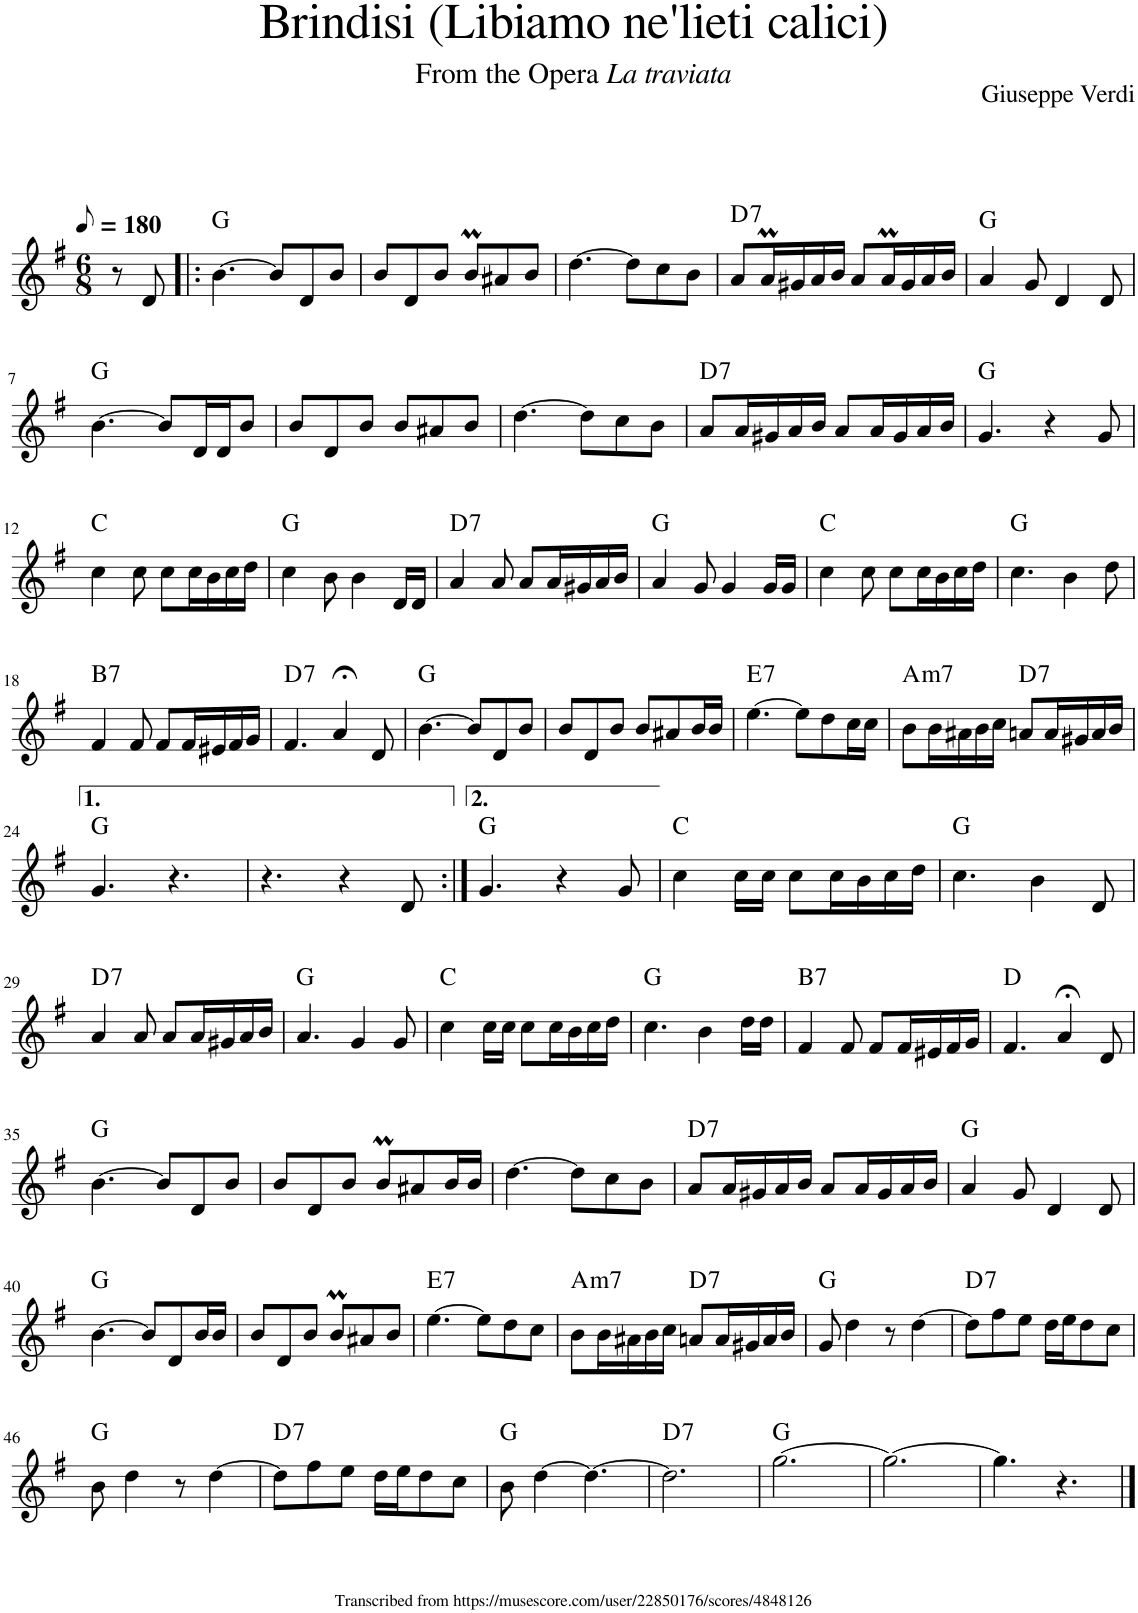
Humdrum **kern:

**kern	**harte
*part1	*part1
*staff1	*
*I"手风琴	*
*clefG2	*
*k[f#]	*
*M6/8	*
*MM90	*
=1	=1
8r	.
8d/	.
=2!|:	=2!|:
[4.b\	G:maj
8b/L]	.
8d/	.
8b/J	.
=3	=3
8b/L	.
8d/	.
8b/J	.
8bm/L	.
8a#X/	.
8b/J	.
=4	=4
[4.dd\	.
8dd\L]	.
8cc\	.
8b\J	.
=5	=5
!	!LO:H:kt=7
8a/L	D:7
16aM/L	.
16g#X/	.
16a/	.
16b/JJ	.
8a/L	.
16aM/L	.
16g#/	.
16a/	.
16b/JJ	.
=6	=6
4a/	G:maj
8g/	.
4d/	.
8d/	.
!!LO:LB:g=z
=7	=7
[4.b\	G:maj
8b/L]	.
16d/L	.
16d/J	.
8b/J	.
=8	=8
8b/L	.
8d/	.
8b/J	.
8b/L	.
8a#X/	.
8b/J	.
=9	=9
[4.dd\	.
8dd\L]	.
8cc\	.
8b\J	.
=10	=10
!	!LO:H:kt=7
8a/L	D:7
16a/L	.
16g#X/	.
16a/	.
16b/JJ	.
8a/L	.
16a/L	.
16g#/	.
16a/	.
16b/JJ	.
=11	=11
4.g/	G:maj
4r	.
8g/	.
!!LO:LB:g=z
=12	=12
4cc\	C:maj
8cc\	.
8cc\L	.
16cc\L	.
16b\	.
16cc\	.
16dd\JJ	.
=13	=13
4cc\	G:maj
8b\	.
4b\	.
16d/LL	.
16d/JJ	.
=14	=14
!	!LO:H:kt=7
4a/	D:7
8a/	.
8a/L	.
16a/L	.
16g#X/	.
16a/	.
16b/JJ	.
=15	=15
4a/	G:maj
8g/	.
4g/	.
16g/LL	.
16g/JJ	.
=16	=16
4cc\	C:maj
8cc\	.
8cc\L	.
16cc\L	.
16b\	.
16cc\	.
16dd\JJ	.
=17	=17
4.cc\	G:maj
4b\	.
8dd\	.
!!LO:LB:g=z
=18	=18
!	!LO:H:kt=7
4f#/	B:7
8f#/	.
8f#/L	.
16f#/L	.
16e#X/	.
16f#/	.
16g/JJ	.
=19	=19
!	!LO:H:kt=7
4.f#/	D:7
4a/	.
8d/	.
=20	=20
[4.b\	G:maj
8b/L]	.
8d/	.
8b/J	.
=21	=21
8b/L	.
8d/	.
8b/J	.
8b/L	.
8a#X/	.
16b/L	.
16b/JJ	.
=22	=22
!	!LO:H:kt=7
[4.ee\	E:7
8ee\L]	.
8dd\	.
16cc\L	.
16cc\JJ	.
=23	=23
!	!LO:H:kt=m7
8b\L	A:min7
16b\L	.
16a#X\	.
16b\	.
16cc\JJ	.
!	!LO:H:kt=7
8an/L	D:7
16a/L	.
16g#X/	.
16a/	.
16b/JJ	.
!!LO:LB:g=z
=24	=24
4.g/	G:maj
4.r	.
=25	=25
4.r	.
4r	.
8d/	.
=26:|!	=26:|!
4.g/	G:maj
4r	.
8g/	.
=27	=27
4cc\	C:maj
16cc\LL	.
16cc\JJ	.
8cc\L	.
16cc\L	.
16b\	.
16cc\	.
16dd\JJ	.
=28	=28
4.cc\	G:maj
4b\	.
8d/	.
!!LO:LB:g=z
=29	=29
!	!LO:H:kt=7
4a/	D:7
8a/	.
8a/L	.
16a/L	.
16g#X/	.
16a/	.
16b/JJ	.
=30	=30
4.a/	G:maj
4g/	.
8g/	.
=31	=31
4cc\	C:maj
16cc\LL	.
16cc\JJ	.
8cc\L	.
16cc\L	.
16b\	.
16cc\	.
16dd\JJ	.
=32	=32
4.cc\	G:maj
4b\	.
16dd\LL	.
16dd\JJ	.
=33	=33
!	!LO:H:kt=7
4f#/	B:7
8f#/	.
8f#/L	.
16f#/L	.
16e#X/	.
16f#/	.
16g/JJ	.
=34	=34
4.f#/	D:maj
4a/	.
8d/	.
!!LO:LB:g=z
=35	=35
[4.b\	G:maj
8b/L]	.
8d/	.
8b/J	.
=36	=36
8b/L	.
8d/	.
8b/J	.
8bm/L	.
8a#X/	.
16b/L	.
16b/JJ	.
=37	=37
[4.dd\	.
8dd\L]	.
8cc\	.
8b\J	.
=38	=38
!	!LO:H:kt=7
8a/L	D:7
16a/L	.
16g#X/	.
16a/	.
16b/JJ	.
8a/L	.
16a/L	.
16g#/	.
16a/	.
16b/JJ	.
=39	=39
4a/	G:maj
8g/	.
4d/	.
8d/	.
!!LO:LB:g=z
=40	=40
[4.b\	G:maj
8b/L]	.
8d/	.
16b/L	.
16b/JJ	.
=41	=41
8b/L	.
8d/	.
8b/J	.
8bm/L	.
8a#X/	.
8b/J	.
=42	=42
!	!LO:H:kt=7
[4.ee\	E:7
8ee\L]	.
8dd\	.
8cc\J	.
=43	=43
!	!LO:H:kt=m7
8b\L	A:min7
16b\L	.
16a#X\	.
16b\	.
16cc\JJ	.
!	!LO:H:kt=7
8an/L	D:7
16a/L	.
16g#X/	.
16a/	.
16b/JJ	.
=44	=44
8g/	G:maj
4dd\	.
8r	.
[4dd\	.
=45	=45
!	!LO:H:kt=7
8dd\L]	D:7
8ff#\	.
8ee\J	.
16dd\LL	.
16ee\J	.
8dd\	.
8cc\J	.
!!LO:LB:g=z
=46	=46
8b\	G:maj
4dd\	.
8r	.
[4dd\	.
=47	=47
!	!LO:H:kt=7
8dd\L]	D:7
8ff#\	.
8ee\J	.
16dd\LL	.
16ee\J	.
8dd\	.
8cc\J	.
=48	=48
8b\	G:maj
[4dd\	.
4.dd\_	.
=49	=49
!	!LO:H:kt=7
2.dd\]	D:7
=50	=50
[2.gg\	G:maj
=51	=51
2.gg\_	.
=52	=52
4.gg\]	.
4.r	.
==	==
*-	*-
